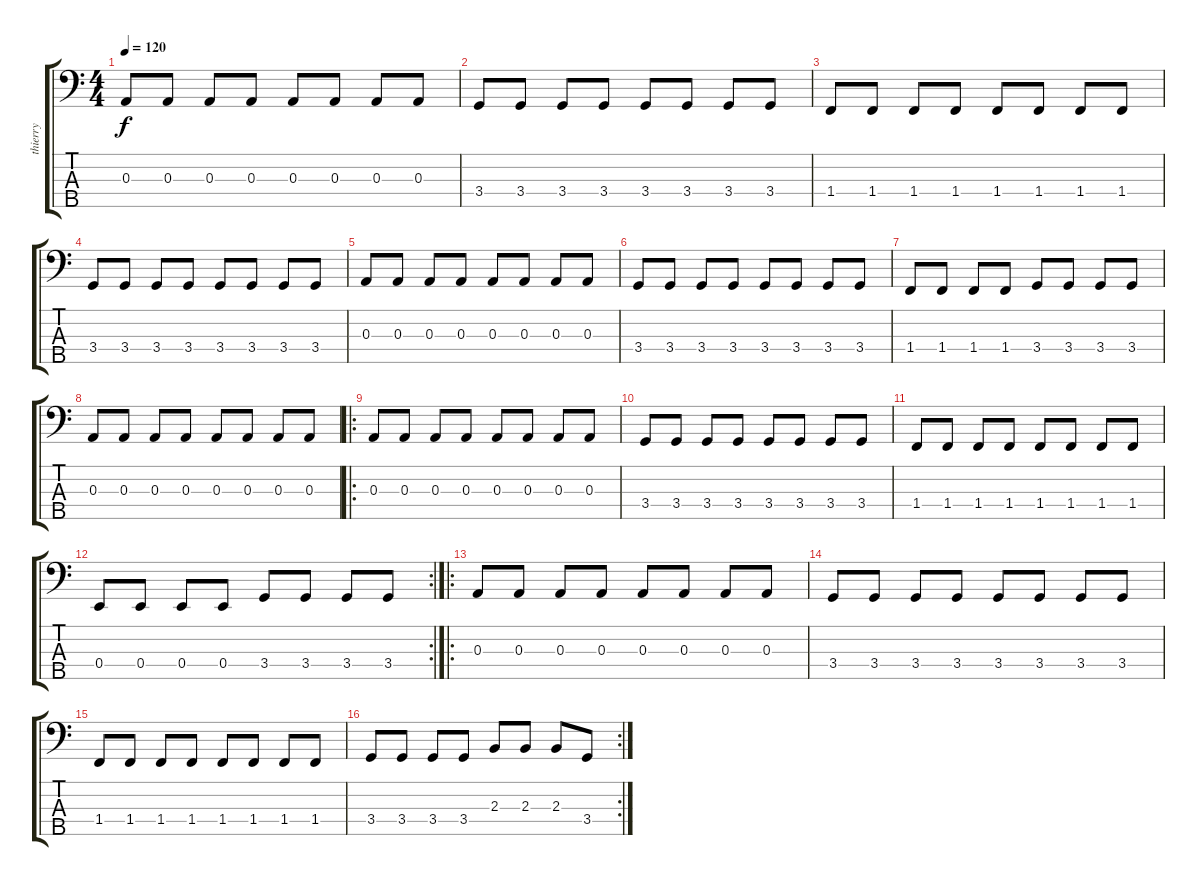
\track ("thierry" "thierry") {instrument electricbassfinger}
\staff {score tabs}
\tuning (G2 D2 A1 E1 B0) {hide}
\ts (4 4)
\tempo 120
\clef f4
\ks c
0.3.8{dy f} 0.3.8 0.3.8 0.3.8 0.3.8 0.3.8 0.3.8 0.3.8 |
3.4.8 3.4.8 3.4.8 3.4.8 3.4.8 3.4.8 3.4.8 3.4.8 |
1.4.8 1.4.8 1.4.8 1.4.8 1.4.8 1.4.8 1.4.8 1.4.8 |
3.4.8 3.4.8 3.4.8 3.4.8 3.4.8 3.4.8 3.4.8 3.4.8 |
0.3.8 0.3.8 0.3.8 0.3.8 0.3.8 0.3.8 0.3.8 0.3.8 |
3.4.8 3.4.8 3.4.8 3.4.8 3.4.8 3.4.8 3.4.8 3.4.8 |
1.4.8 1.4.8 1.4.8 1.4.8 3.4.8 3.4.8 3.4.8 3.4.8 |
0.3.8 0.3.8 0.3.8 0.3.8 0.3.8 0.3.8 0.3.8 0.3.8 |
\ro
0.3.8 0.3.8 0.3.8 0.3.8 0.3.8 0.3.8 0.3.8 0.3.8 |
3.4.8 3.4.8 3.4.8 3.4.8 3.4.8 3.4.8 3.4.8 3.4.8 |
1.4.8 1.4.8 1.4.8 1.4.8 1.4.8 1.4.8 1.4.8 1.4.8 |
\rc 2
0.4.8 0.4.8 0.4.8 0.4.8 3.4.8 3.4.8 3.4.8 3.4.8 |
\ro
0.3.8 0.3.8 0.3.8 0.3.8 0.3.8 0.3.8 0.3.8 0.3.8 |
3.4.8 3.4.8 3.4.8 3.4.8 3.4.8 3.4.8 3.4.8 3.4.8 |
1.4.8 1.4.8 1.4.8 1.4.8 1.4.8 1.4.8 1.4.8 1.4.8 |
\rc 2
3.4.8 3.4.8 3.4.8 3.4.8 2.3.8 2.3.8 2.3.8 3.4.8
